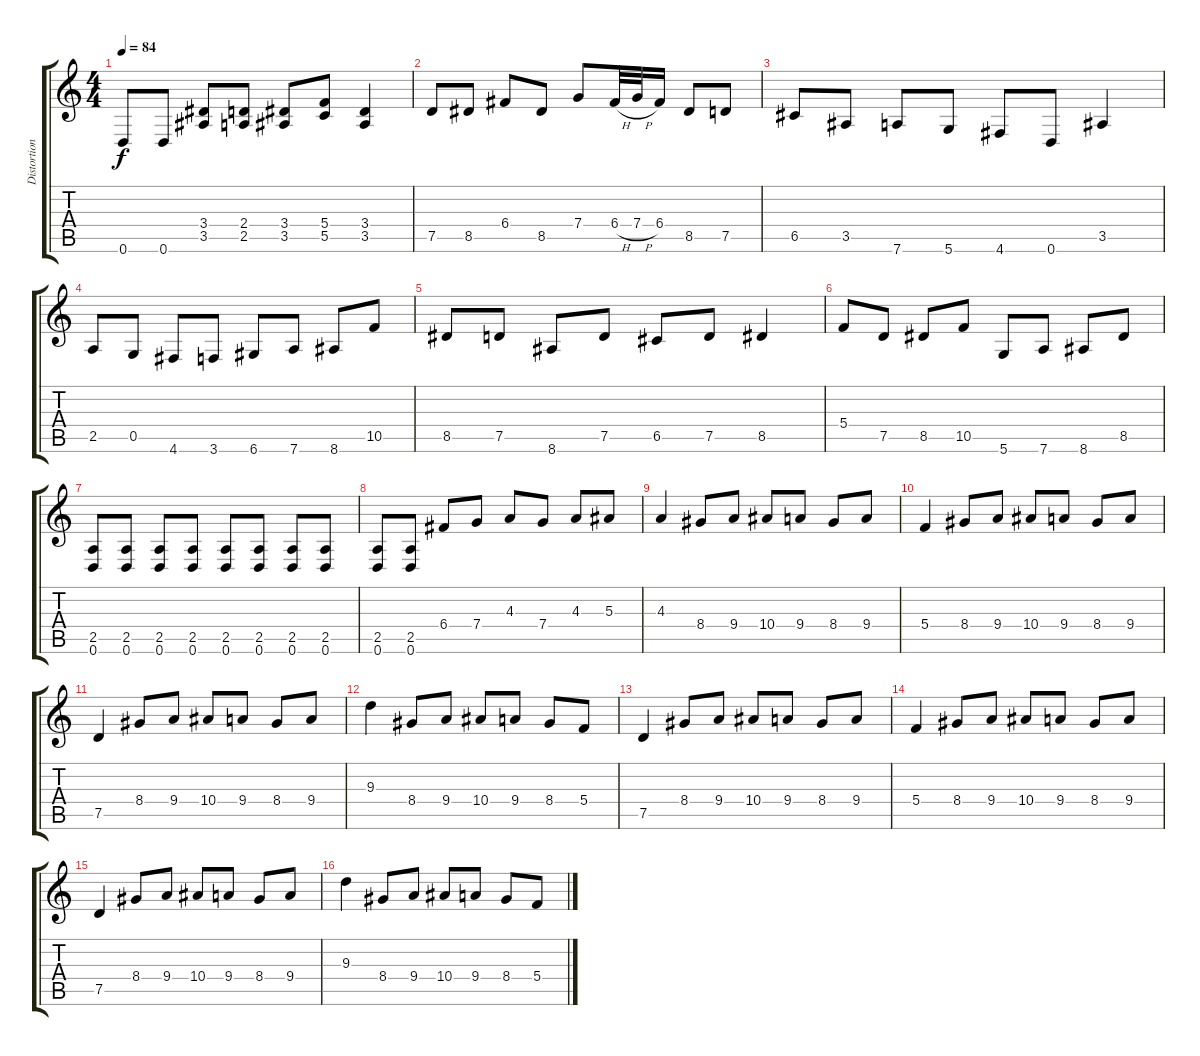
\track ("Distortion Guitar 2" "Distortion") {instrument distortionguitar}
\staff {score tabs}
\tuning (D4 A3 F3 C3 G2 D2) {hide}
\ts (4 4)
\tempo 84
\clef g2
\ks c
0.6.8{dy f} 0.6.8 (3.4 3.5).8 (2.4 2.5).8 (3.4 3.5).8 (5.4 5.5).8 (3.4 3.5).4 |
7.5.8{volume 16} 8.5.8 6.4.8 8.5.8 7.4.8 6.4{h}.32 7.4{h}.32 6.4.16 8.5.8 7.5.8 |
6.5.8 3.5.8 7.6.8 5.6.8 4.6.8 0.6.8 3.5.4 |
2.5.8 0.5.8 4.6.8 3.6.8 6.6.8 7.6.8 8.6.8 10.5.8 |
8.5.8 7.5.8 8.6.8 7.5.8 6.5.8 7.5.8 8.5.4 |
5.4.8 7.5.8 8.5.8 10.5.8 5.6.8 7.6.8 8.6.8 8.5.8 |
(2.5 0.6).8 (2.5 0.6).8 (2.5 0.6).8 (2.5 0.6).8 (2.5 0.6).8 (2.5 0.6).8 (2.5 0.6).8 (2.5 0.6).8 |
(2.5 0.6).8 (2.5 0.6).8 6.4.8 7.4.8 4.3.8 7.4.8 4.3.8 5.3.8 |
4.3.4 8.4.8 9.4.8 10.4.8 9.4.8 8.4.8 9.4.8 |
5.4.4 8.4.8 9.4.8 10.4.8 9.4.8 8.4.8 9.4.8 |
7.5.4 8.4.8 9.4.8 10.4.8 9.4.8 8.4.8 9.4.8 |
9.3.4 8.4.8 9.4.8 10.4.8 9.4.8 8.4.8 5.4.8 |
7.5.4 8.4.8 9.4.8 10.4.8 9.4.8 8.4.8 9.4.8 |
5.4.4 8.4.8 9.4.8 10.4.8 9.4.8 8.4.8 9.4.8 |
7.5.4 8.4.8 9.4.8 10.4.8 9.4.8 8.4.8 9.4.8 |
9.3.4 8.4.8 9.4.8 10.4.8 9.4.8 8.4.8 5.4.8
